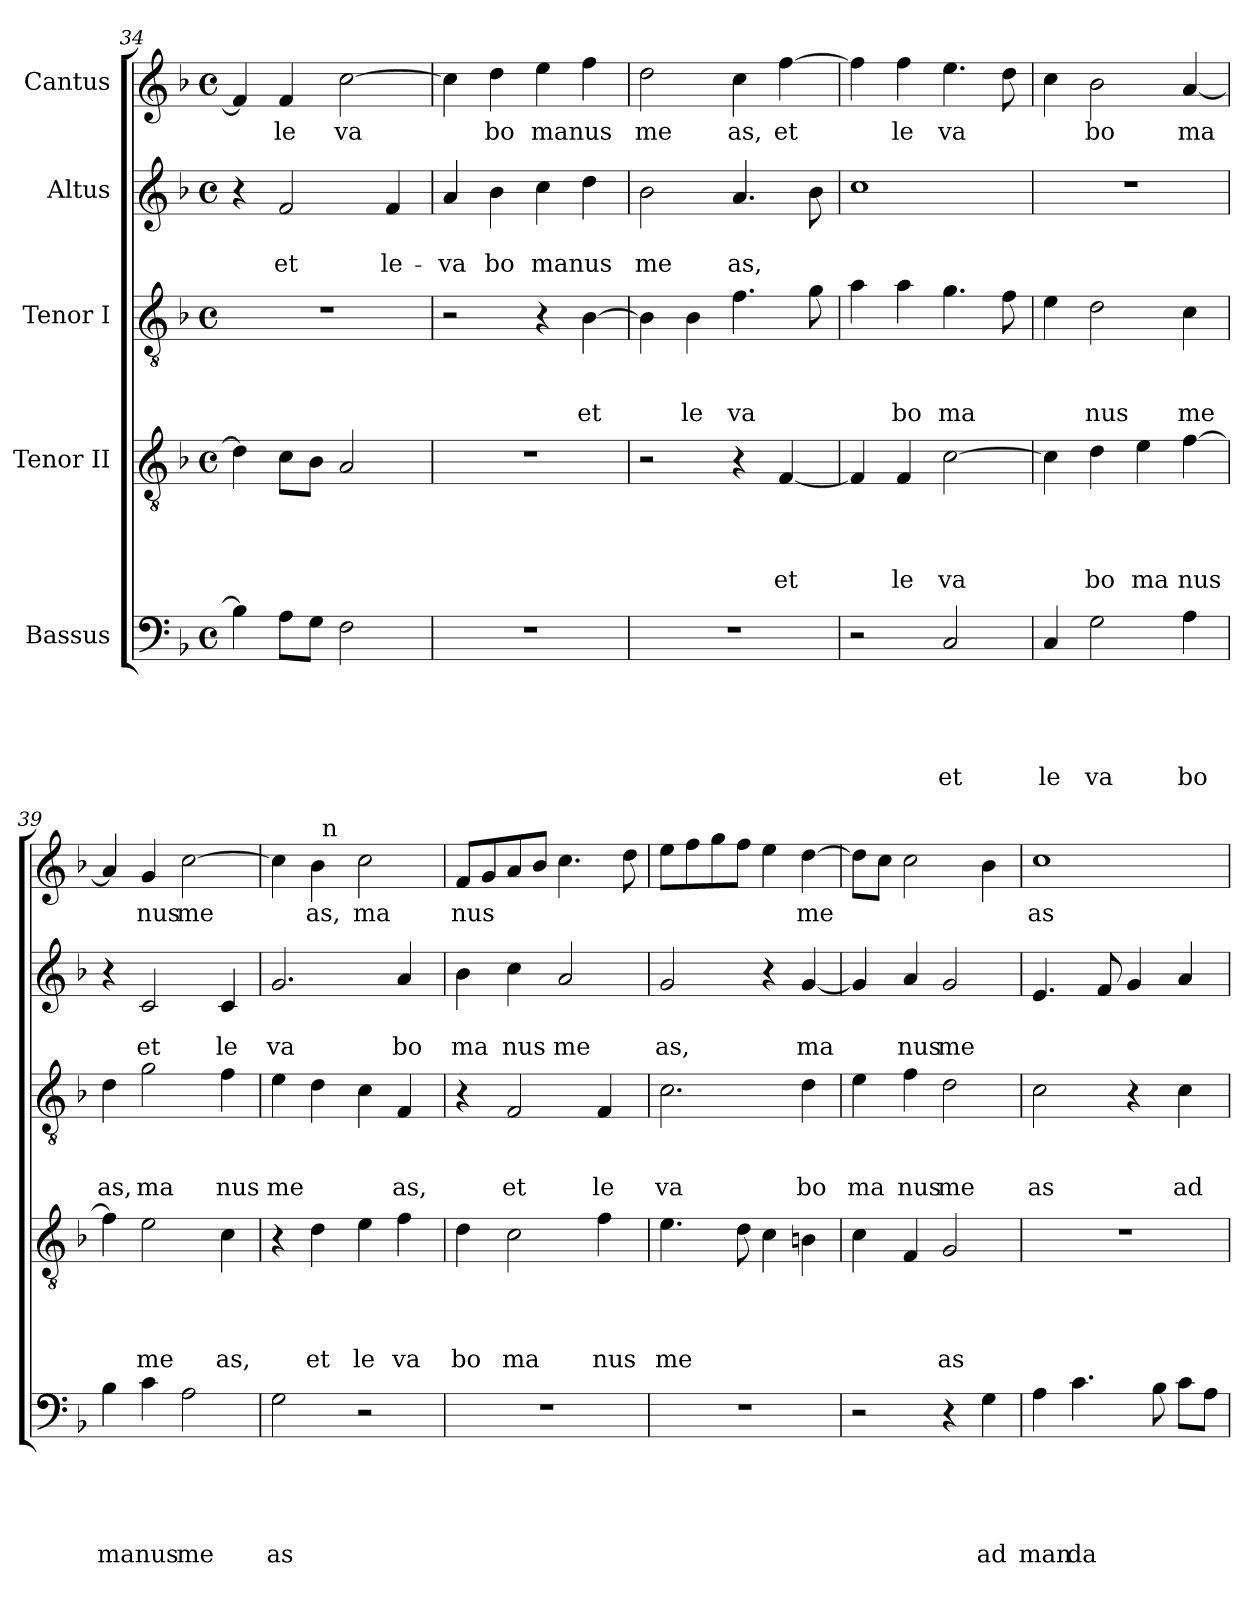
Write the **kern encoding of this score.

**kern	**text	**text	**text	**text	**text	**kern	**text	**text	**text	**text	**kern	**text	**text	**text	**kern	**text	**text	**kern	**text
*part5	*part5	*part5	*part5	*part5	*part5	*part4	*part4	*part4	*part4	*part4	*part3	*part3	*part3	*part3	*part2	*part2	*part2	*part1	*part1
*staff5	*staff5	*staff5	*staff5	*staff5	*staff5	*staff4	*staff4	*staff4	*staff4	*staff4	*staff3	*staff3	*staff3	*staff3	*staff2	*staff2	*staff2	*staff1	*staff1
*I"Bassus	*	*	*	*	*	*I"Tenor II	*	*	*	*	*I"Tenor I	*	*	*	*I"Altus	*	*	*I"Cantus	*
*clefF4	*	*	*	*	*	*clefGv2	*	*	*	*	*clefGv2	*	*	*	*clefG2	*	*	*clefG2	*
*k[b-]	*	*	*	*	*	*k[b-]	*	*	*	*	*k[b-]	*	*	*	*k[b-]	*	*	*k[b-]	*
*F:	*	*	*	*	*	*F:	*	*	*	*	*F:	*	*	*	*F:	*	*	*F:	*
*M4/4	*	*	*	*	*	*M4/4	*	*	*	*	*M4/4	*	*	*	*M4/4	*	*	*M4/4	*
*met(c)	*	*	*	*	*	*met(c)	*	*	*	*	*met(c)	*	*	*	*met(c)	*	*	*met(c)	*
=34	=34	=34	=34	=34	=34	=34	=34	=34	=34	=34	=34	=34	=34	=34	=34	=34	=34	=34	=34
4B-\]	.	.	.	.	.	4d\]	.	.	.	.	1r	.	.	.	4r	.	.	4f/]	.
!	!	!	!	!	!	!	!	!	!	!	!	!	!	!	!	!	!LO:LY:b	!	!LO:LY:b
8A\L	.	.	.	.	.	8c\L	.	.	.	.	.	.	.	.	2f/	.	et	4f/	le
8G\J	.	.	.	.	.	8B-\J	.	.	.	.	.	.	.	.	.	.	.	.	.
!	!	!	!	!	!	!	!	!	!	!	!	!	!	!	!	!	!	!	!LO:LY:b
2F\	.	.	.	.	.	2A/	.	.	.	.	.	.	.	.	.	.	.	[<2cc\	va
!	!	!	!	!	!	!	!	!	!	!	!	!	!	!	!	!	!LO:LY:b	!	!
.	.	.	.	.	.	.	.	.	.	.	.	.	.	.	4f/	.	le-	.	.
!!LO:LB:g=z
=35	=35	=35	=35	=35	=35	=35	=35	=35	=35	=35	=35	=35	=35	=35	=35	=35	=35	=35	=35
!	!	!	!	!	!	!	!	!	!	!	!	!	!	!	!	!	!LO:LY:b	!	!
1r	.	.	.	.	.	1r	.	.	.	.	2r	.	.	.	4a/	.	-va	4cc\]	.
!	!	!	!	!	!	!	!	!	!	!	!	!	!	!	!	!	!LO:LY:b	!	!LO:LY:b
.	.	.	.	.	.	.	.	.	.	.	.	.	.	.	4b-\	.	bo	4dd\	bo
!	!	!	!	!	!	!	!	!	!	!	!	!	!	!	!	!	!LO:LY:b	!	!LO:LY:b
.	.	.	.	.	.	.	.	.	.	.	4r	.	.	.	4cc\	.	manus	4ee\	manus
!	!	!	!	!	!	!	!	!	!	!	!	!	!	!LO:LY:b	!	!	!	!	!
.	.	.	.	.	.	.	.	.	.	.	[>4B-\	.	.	et	4dd\	.	.	4ff\	.
=36	=36	=36	=36	=36	=36	=36	=36	=36	=36	=36	=36	=36	=36	=36	=36	=36	=36	=36	=36
!	!	!	!	!	!	!	!	!	!	!	!	!	!	!	!	!	!LO:LY:b	!	!LO:LY:b
1r	.	.	.	.	.	2r	.	.	.	.	4B-\]	.	.	.	2b-\	.	me	2dd\	me
!	!	!	!	!	!	!	!	!	!	!	!	!	!	!LO:LY:b	!	!	!	!	!
.	.	.	.	.	.	.	.	.	.	.	4B-\	.	.	le	.	.	.	.	.
!	!	!	!	!	!	!	!	!	!	!	!	!	!	!LO:LY:b	!	!	!LO:LY:b	!	!LO:LY:b
.	.	.	.	.	.	4r	.	.	.	.	4.f\	.	.	va	4.a/	.	as,	4cc\	as,
!	!	!	!	!	!	!	!	!	!	!LO:LY:b	!	!	!	!	!	!	!	!	!LO:LY:b
.	.	.	.	.	.	[<4F/	.	.	.	et	.	.	.	.	.	.	.	[>4ff\	et
.	.	.	.	.	.	.	.	.	.	.	8g\	.	.	.	8b-\	.	.	.	.
=37	=37	=37	=37	=37	=37	=37	=37	=37	=37	=37	=37	=37	=37	=37	=37	=37	=37	=37	=37
2r	.	.	.	.	.	4F/]	.	.	.	.	4a\	.	.	.	1cc	.	.	4ff\]	.
!	!	!	!	!	!	!	!	!	!	!LO:LY:b	!	!	!	!LO:LY:b	!	!	!	!	!LO:LY:b
.	.	.	.	.	.	4F/	.	.	.	le	4a\	.	.	bo	.	.	.	4ff\	le
!	!	!	!	!	!LO:LY:b	!	!	!	!	!LO:LY:b	!	!	!	!LO:LY:b	!	!	!	!	!LO:LY:b
2C/	.	.	.	.	et	[>2c\	.	.	.	va	4.g\	.	.	ma	.	.	.	4.ee\	va
.	.	.	.	.	.	.	.	.	.	.	8f\	.	.	.	.	.	.	8dd\	.
=38	=38	=38	=38	=38	=38	=38	=38	=38	=38	=38	=38	=38	=38	=38	=38	=38	=38	=38	=38
!	!	!	!	!	!LO:LY:b	!	!	!	!	!	!	!	!	!	!	!	!	!	!
4C/	.	.	.	.	le	4c\]	.	.	.	.	4e\	.	.	.	1r	.	.	4cc\	.
!	!	!	!	!	!LO:LY:b	!	!	!	!	!LO:LY:b	!	!	!	!LO:LY:b	!	!	!	!	!LO:LY:b
2G\	.	.	.	.	va	4d\	.	.	.	bo	2d\	.	.	nus	.	.	.	2b-\	bo
!	!	!	!	!	!	!	!	!	!	!LO:LY:b	!	!	!	!	!	!	!	!	!
.	.	.	.	.	.	4e\	.	.	.	ma	.	.	.	.	.	.	.	.	.
!	!	!	!	!	!LO:LY:b	!	!	!	!	!LO:LY:b	!	!	!	!LO:LY:b	!	!	!	!	!LO:LY:b
4A\	.	.	.	.	bo	[>4f\	.	.	.	nus	4c\	.	.	me	.	.	.	[<4a/	ma
=39	=39	=39	=39	=39	=39	=39	=39	=39	=39	=39	=39	=39	=39	=39	=39	=39	=39	=39	=39
!	!	!	!	!	!LO:LY:b	!	!	!	!	!	!	!	!	!LO:LY:b	!	!	!	!	!
4B-\	.	.	.	.	manus	4f\]	.	.	.	.	4d\	.	.	as,	4r	.	.	4a/]	.
!	!	!	!	!	!	!	!	!	!	!LO:LY:b	!	!	!	!LO:LY:b	!	!	!LO:LY:b	!	!LO:LY:b
4c\	.	.	.	.	.	2e\	.	.	.	me	2g\	.	.	ma	2c/	.	et	4g/	nus
!	!	!	!	!	!LO:LY:b	!	!	!	!	!	!	!	!	!	!	!	!	!	!LO:LY:b
2A\	.	.	.	.	me	.	.	.	.	.	.	.	.	.	.	.	.	[>2cc\	me
!	!	!	!	!	!	!	!	!	!	!LO:LY:b	!	!	!	!LO:LY:b	!	!	!LO:LY:b	!	!
.	.	.	.	.	.	4c\	.	.	.	as,	4f\	.	.	nus	4c/	.	le	.	.
=40	=40	=40	=40	=40	=40	=40	=40	=40	=40	=40	=40	=40	=40	=40	=40	=40	=40	=40	=40
!	!	!	!	!	!LO:LY:b	!	!	!	!	!	!	!	!	!LO:LY:b	!	!	!LO:LY:b	!	!
*	*	*	*	*	*	*	*	*	*	*	*	*	*	*	*	*	*	*^	*
2G\	.	.	.	.	as	4r	.	.	.	.	4e\	.	.	me	2.g/	.	va	4cc\]	4ryy	.
!	!	!	!	!	!	!	!	!	!	!LO:LY:b	!	!	!	!	!	!	!	!	!	!LO:LY:b
.	.	.	.	.	.	4d\	.	.	.	et	4d\	.	.	.	.	.	.	4b-\	32ryy	as,
!	!	!	!	!	!	!	!	!	!	!	!	!	!	!	!	!	!	!	!LO:TX:a:t=n	!
.	.	.	.	.	.	.	.	.	.	.	.	.	.	.	.	.	.	.	2ryy	.
!	!	!	!	!	!	!	!	!	!	!LO:LY:b	!	!	!	!	!	!	!	!	!	!LO:LY:b
2r	.	.	.	.	.	4e\	.	.	.	le	4c\	.	.	.	.	.	.	2cc\	.	ma
!	!	!	!	!	!	!	!	!	!	!LO:LY:b	!	!	!	!LO:LY:b	!	!	!LO:LY:b	!	!	!
.	.	.	.	.	.	4f\	.	.	.	va	4F/	.	.	as,	4a/	.	bo	.	.	.
.	.	.	.	.	.	.	.	.	.	.	.	.	.	.	.	.	.	.	8..ryy	.
=41	=41	=41	=41	=41	=41	=41	=41	=41	=41	=41	=41	=41	=41	=41	=41	=41	=41	=41	=41	=41
!	!	!	!	!	!	!	!	!	!	!LO:LY:b	!	!	!	!	!	!	!LO:LY:b	!	!	!LO:LY:b
*	*	*	*	*	*	*	*	*	*	*	*	*	*	*	*	*	*	*v	*v	*
1r	.	.	.	.	.	4d\	.	.	.	bo	4r	.	.	.	4b-\	.	ma	8f/L	nus
.	.	.	.	.	.	.	.	.	.	.	.	.	.	.	.	.	.	8g/	.
!	!	!	!	!	!	!	!	!	!	!LO:LY:b	!	!	!	!LO:LY:b	!	!	!LO:LY:b	!	!
.	.	.	.	.	.	2c\	.	.	.	ma	2F/	.	.	et	4cc\	.	nus	8a/	.
.	.	.	.	.	.	.	.	.	.	.	.	.	.	.	.	.	.	8b-/J	.
!	!	!	!	!	!	!	!	!	!	!	!	!	!	!	!	!	!LO:LY:b	!	!
.	.	.	.	.	.	.	.	.	.	.	.	.	.	.	2a/	.	me	4.cc\	.
!	!	!	!	!	!	!	!	!	!	!LO:LY:b	!	!	!	!LO:LY:b	!	!	!	!	!
.	.	.	.	.	.	4f\	.	.	.	nus	4F/	.	.	le	.	.	.	.	.
.	.	.	.	.	.	.	.	.	.	.	.	.	.	.	.	.	.	8dd\	.
!!LO:PB:g=z
=42	=42	=42	=42	=42	=42	=42	=42	=42	=42	=42	=42	=42	=42	=42	=42	=42	=42	=42	=42
!	!	!	!	!	!	!	!	!	!	!LO:LY:b	!	!	!	!LO:LY:b	!	!	!LO:LY:b	!	!
1r	.	.	.	.	.	4.e\	.	.	.	me	2.c\	.	.	va	2g/	.	as,	8ee\L	.
.	.	.	.	.	.	.	.	.	.	.	.	.	.	.	.	.	.	8ff\	.
.	.	.	.	.	.	.	.	.	.	.	.	.	.	.	.	.	.	8gg\	.
.	.	.	.	.	.	8d\	.	.	.	.	.	.	.	.	.	.	.	8ff\J	.
.	.	.	.	.	.	4c\	.	.	.	.	.	.	.	.	4r	.	.	4ee\	.
!	!	!	!	!	!	!	!	!	!	!	!	!	!	!LO:LY:b	!	!	!LO:LY:b	!	!LO:LY:b
.	.	.	.	.	.	4Bn\	.	.	.	.	4d\	.	.	bo	[<4g/	.	ma	[>4dd\	me
=43	=43	=43	=43	=43	=43	=43	=43	=43	=43	=43	=43	=43	=43	=43	=43	=43	=43	=43	=43
!	!	!	!	!	!	!	!	!	!	!	!	!	!	!LO:LY:b	!	!	!	!	!
2r	.	.	.	.	.	4c\	.	.	.	.	4e\	.	.	ma	4g/]	.	.	8dd\L]	.
.	.	.	.	.	.	.	.	.	.	.	.	.	.	.	.	.	.	8cc\J	.
!	!	!	!	!	!	!	!	!	!	!	!	!	!	!LO:LY:b	!	!	!LO:LY:b	!	!
.	.	.	.	.	.	4F/	.	.	.	.	4f\	.	.	nus	4a/	.	nus	2cc\	.
!	!	!	!	!	!	!	!	!	!	!LO:LY:b	!	!	!	!LO:LY:b	!	!	!LO:LY:b	!	!
4r	.	.	.	.	.	2G/	.	.	.	as	2d\	.	.	me	2g/	.	me	.	.
!	!	!	!	!	!LO:LY:b	!	!	!	!	!	!	!	!	!	!	!	!	!	!
4G\	.	.	.	.	ad	.	.	.	.	.	.	.	.	.	.	.	.	4b-\	.
=44	=44	=44	=44	=44	=44	=44	=44	=44	=44	=44	=44	=44	=44	=44	=44	=44	=44	=44	=44
!	!	!	!	!	!LO:LY:b	!	!	!	!	!	!	!	!	!LO:LY:b	!	!	!	!	!LO:LY:b
4A\	.	.	.	.	man	1r	.	.	.	.	2c\	.	.	as	4.e/	.	.	1cc	as
!	!	!	!	!	!LO:LY:b	!	!	!	!	!	!	!	!	!	!	!	!	!	!
4.c\	.	.	.	.	da	.	.	.	.	.	.	.	.	.	.	.	.	.	.
.	.	.	.	.	.	.	.	.	.	.	.	.	.	.	8f/	.	.	.	.
.	.	.	.	.	.	.	.	.	.	.	4r	.	.	.	4g/	.	.	.	.
8B-\	.	.	.	.	.	.	.	.	.	.	.	.	.	.	.	.	.	.	.
!	!	!	!	!	!	!	!	!	!	!	!	!	!	!LO:LY:b	!	!	!	!	!
8c\L	.	.	.	.	.	.	.	.	.	.	4c\	.	.	ad	4a/	.	.	.	.
8A\J	.	.	.	.	.	.	.	.	.	.	.	.	.	.	.	.	.	.	.
=	=	=	=	=	=	=	=	=	=	=	=	=	=	=	=	=	=	=	=
*-	*-	*-	*-	*-	*-	*-	*-	*-	*-	*-	*-	*-	*-	*-	*-	*-	*-	*-	*-
